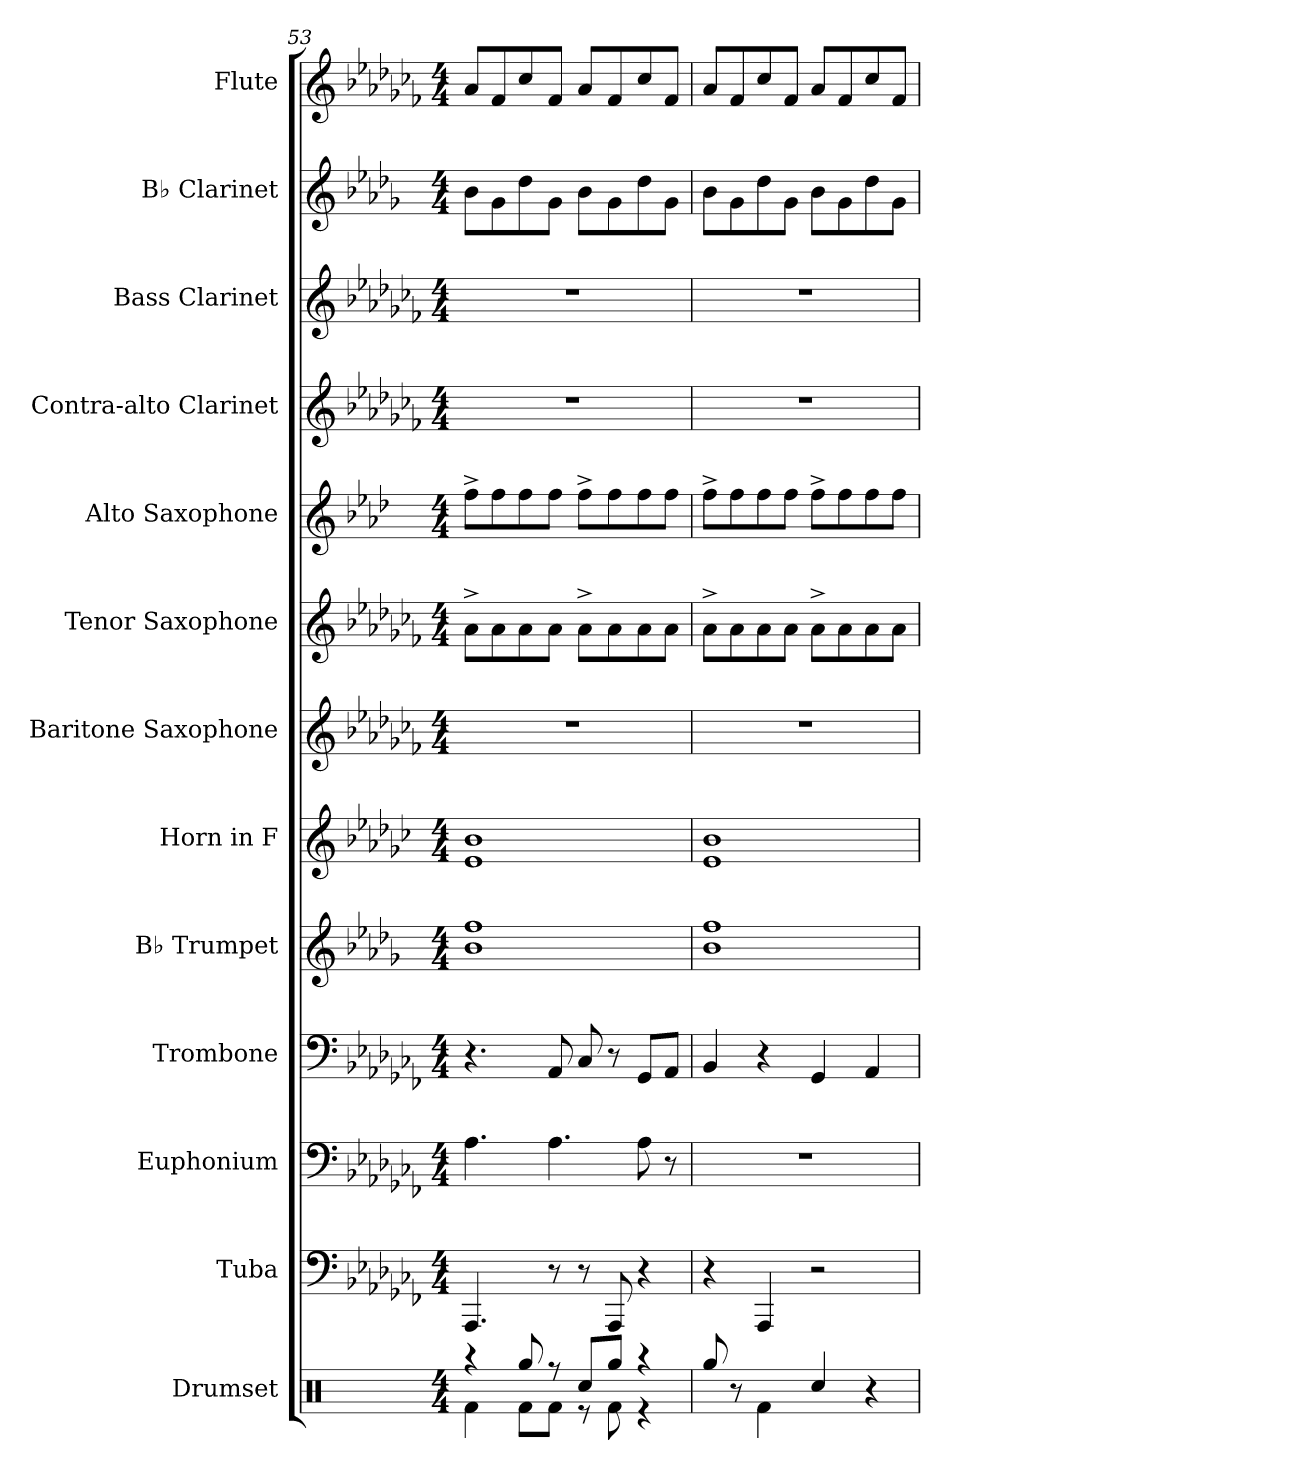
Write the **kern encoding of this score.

**kern	**kern	**kern	**kern	**kern	**kern	**kern	**kern	**kern	**kern	**kern	**kern	**kern
*part13	*part12	*part11	*part10	*part9	*part8	*part7	*part6	*part5	*part4	*part3	*part2	*part1
*staff13	*staff12	*staff11	*staff10	*staff9	*staff8	*staff7	*staff6	*staff5	*staff4	*staff3	*staff2	*staff1
*I"Drumset	*I"Tuba	*I"Euphonium	*I"Trombone	*I"B♭ Trumpet	*I"Horn in F	*I"Baritone Saxophone	*I"Tenor Saxophone	*I"Alto Saxophone	*I"Contra-alto Clarinet	*I"Bass Clarinet	*I"B♭ Clarinet	*I"Flute
*I'Drs.	*I'Tba.	*I'Euph.	*I'Tbn.	*I'B♭ Tpt.	*	*I'Bar. Sax.	*I'T. Sax.	*I'A. Sax.	*I'C-a. Cl.	*I'B. Cl.	*I'B♭ Cl.	*I'Fl.
*clefX	*clefF4	*clefF4	*clefF4	*clefG2	*clefG2	*clefG2	*clefG2	*clefG2	*clefG2	*clefG2	*clefG2	*clefG2
*	*	*	*	*ITrd1c2	*ITrd4c7	*ITrd12c21	*ITrd8c14	*ITrd5c9	*ITrd12c21	*ITrd8c14	*ITrd1c2	*
*k[]	*k[b-e-a-d-g-c-f-]	*k[b-e-a-d-g-c-f-]	*k[b-e-a-d-g-c-f-]	*k[b-e-a-d-g-c-f-]	*k[b-e-a-d-g-c-f-]	*k[b-e-a-d-g-c-f-]	*k[b-e-a-d-g-c-f-]	*k[b-e-a-d-g-c-f-]	*k[b-e-a-d-g-c-f-]	*k[b-e-a-d-g-c-f-]	*k[b-e-a-d-g-c-f-]	*k[b-e-a-d-g-c-f-]
*M4/4	*M4/4	*M4/4	*M4/4	*M4/4	*M4/4	*M4/4	*M4/4	*M4/4	*M4/4	*M4/4	*M4/4	*M4/4
=53	=53	=53	=53	=53	=53	=53	=53	=53	=53	=53	=53	=53
*^	*	*	*	*	*	*	*	*	*	*	*	*
4r	4Rf\	4.AAA-/	4.A-\	4.r	1a- 1ee-	1A- 1e-	1r	8A-^\L	8a-^\L	1r	1r	8a-\L	8a-/L
.	.	.	.	.	.	.	.	8A-\	8a-\	.	.	8f-\	8f-/
8Rgg/	8Rf\L	.	.	.	.	.	.	8A-\	8a-\	.	.	8cc-\	8cc-/
8r	8Rf\J	8r	4.A-\	8AA-/	.	.	.	8A-\J	8a-\J	.	.	8f-\J	8f-/J
8Rcc/L	8r	8r	.	8C-/	.	.	.	8A-^\L	8a-^\L	.	.	8a-\L	8a-/L
8Rgg/J	8Rf\	8AAA-/	.	8r	.	.	.	8A-\	8a-\	.	.	8f-\	8f-/
4r	4r	4r	8A-\	8GG-/L	.	.	.	8A-\	8a-\	.	.	8cc-\	8cc-/
.	.	.	8r	8AA-/J	.	.	.	8A-\J	8a-\J	.	.	8f-\J	8f-/J
*v	*v	*	*	*	*	*	*	*	*	*	*	*	*
=54	=54	=54	=54	=54	=54	=54	=54	=54	=54	=54	=54	=54
8Rgg/	4r	1r	4BB-/	1a- 1ee-	1A- 1e-	1r	8A-^\L	8a-^\L	1r	1r	8a-\L	8a-/L
8r	.	.	.	.	.	.	8A-\	8a-\	.	.	8f-\	8f-/
4Rf\	4AAA-/	.	4r	.	.	.	8A-\	8a-\	.	.	8cc-\	8cc-/
.	.	.	.	.	.	.	8A-\J	8a-\J	.	.	8f-\J	8f-/J
4Rcc/	2r	.	4GG-/	.	.	.	8A-^\L	8a-^\L	.	.	8a-\L	8a-/L
.	.	.	.	.	.	.	8A-\	8a-\	.	.	8f-\	8f-/
4r	.	.	4AA-/	.	.	.	8A-\	8a-\	.	.	8cc-\	8cc-/
.	.	.	.	.	.	.	8A-\J	8a-\J	.	.	8f-\J	8f-/J
=	=	=	=	=	=	=	=	=	=	=	=	=
*-	*-	*-	*-	*-	*-	*-	*-	*-	*-	*-	*-	*-
